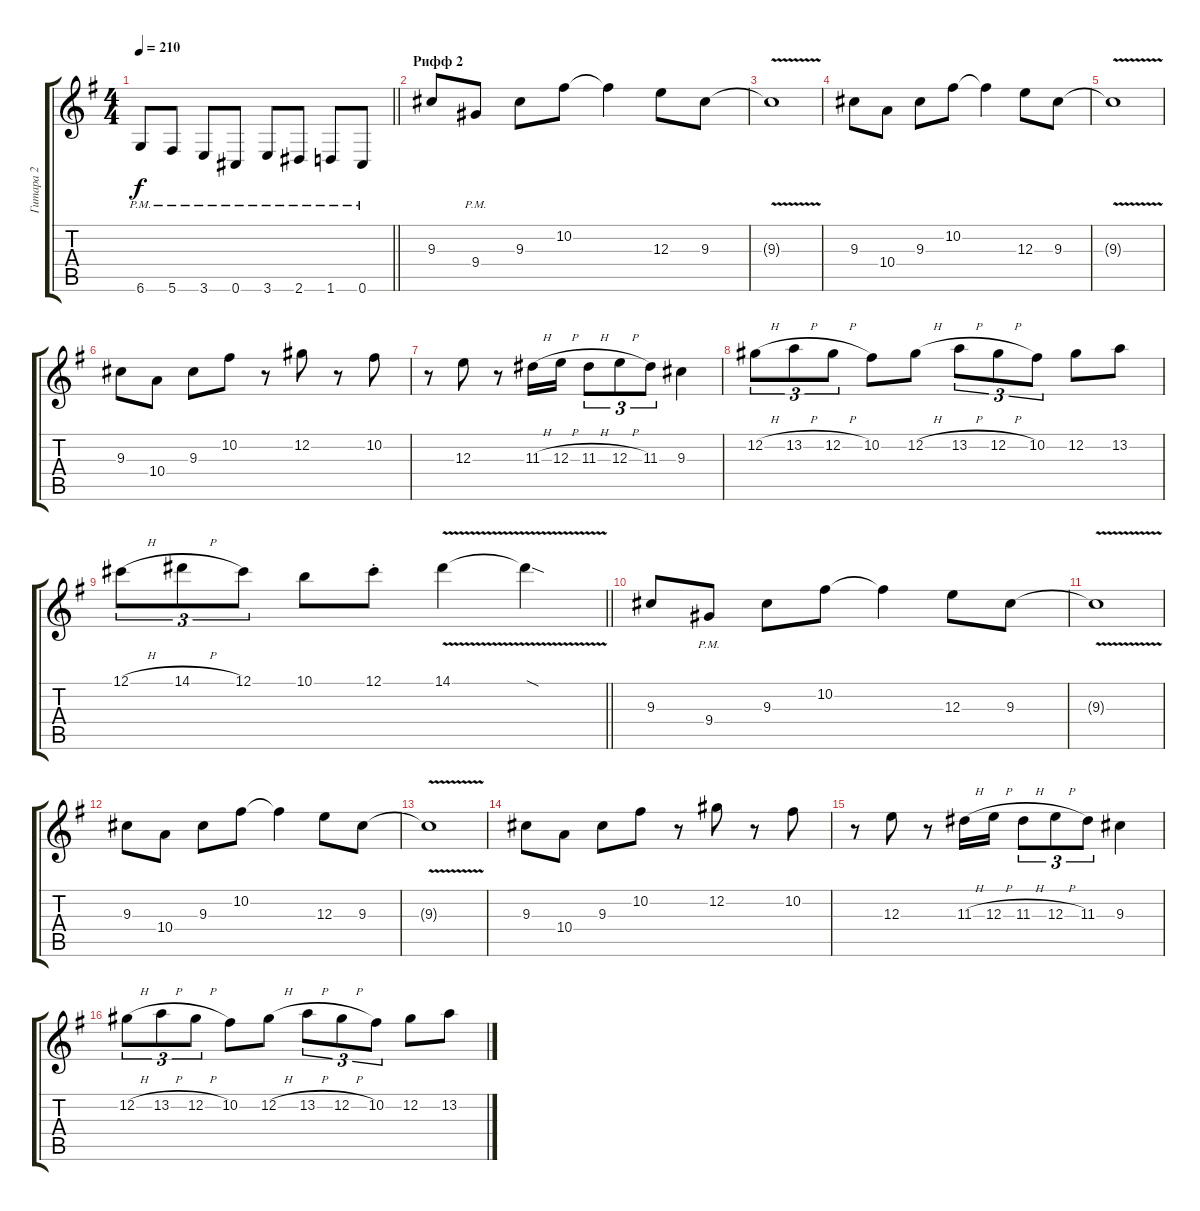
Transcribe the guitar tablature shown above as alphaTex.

\track ("Гитара 2" "Гитара 2") {instrument distortionguitar}
\staff {score tabs}
\tuning (Db4 Ab3 E3 B2 Gb2 Db2) {hide}
\ts (4 4)
\tempo 210
\clef g2
\barLineRight lightlight
\ks g
6.6{pm}.8{dy f} 5.6{pm}.8 3.6{pm}.8 0.6{pm}.8 3.6{pm}.8 2.6{pm}.8 1.6{pm}.8 0.6{pm}.8 |
\section ("" "Рифф 2")
9.3.8 9.4{pm}.8 9.3.8 10.2.8 10.2{t}.4 12.3.8 9.3.8 |
9.3{v t}.1 |
9.3.8 10.4.8 9.3.8 10.2.8 10.2{t}.4 12.3.8 9.3.8 |
9.3{v t}.1 |
9.3.8 10.4.8 9.3.8 10.2.8 r.8 12.2.8 r.8 10.2.8 |
r.8 12.3.8 r.8 11.3{h}.16 12.3{h}.16 11.3{h}.8{tu (3 2)} 12.3{h}.8{tu (3 2)} 11.3.8{tu (3 2)} 9.3.4 |
12.2{h}.8{tu (3 2)} 13.2{h}.8{tu (3 2)} 12.2{h}.8{tu (3 2)} 10.2.8 12.2{h}.8 13.2{h}.8{tu (3 2)} 12.2{h}.8{tu (3 2)} 10.2.8{tu (3 2)} 12.2.8 13.2.8 |
\barLineRight lightlight
12.1{h}.8{tu (3 2)} 14.1{h}.8{tu (3 2)} 12.1.8{tu (3 2)} 10.1.8 12.1{st}.8 14.1{v}.4 14.1{sod t}.4 |
9.3.8 9.4{pm}.8 9.3.8 10.2.8 10.2{t}.4 12.3.8 9.3.8 |
9.3{v t}.1 |
9.3.8 10.4.8 9.3.8 10.2.8 10.2{t}.4 12.3.8 9.3.8 |
9.3{v t}.1 |
9.3.8 10.4.8 9.3.8 10.2.8 r.8 12.2.8 r.8 10.2.8 |
r.8 12.3.8 r.8 11.3{h}.16 12.3{h}.16 11.3{h}.8{tu (3 2)} 12.3{h}.8{tu (3 2)} 11.3.8{tu (3 2)} 9.3.4 |
12.2{h}.8{tu (3 2)} 13.2{h}.8{tu (3 2)} 12.2{h}.8{tu (3 2)} 10.2.8 12.2{h}.8 13.2{h}.8{tu (3 2)} 12.2{h}.8{tu (3 2)} 10.2.8{tu (3 2)} 12.2.8 13.2.8
